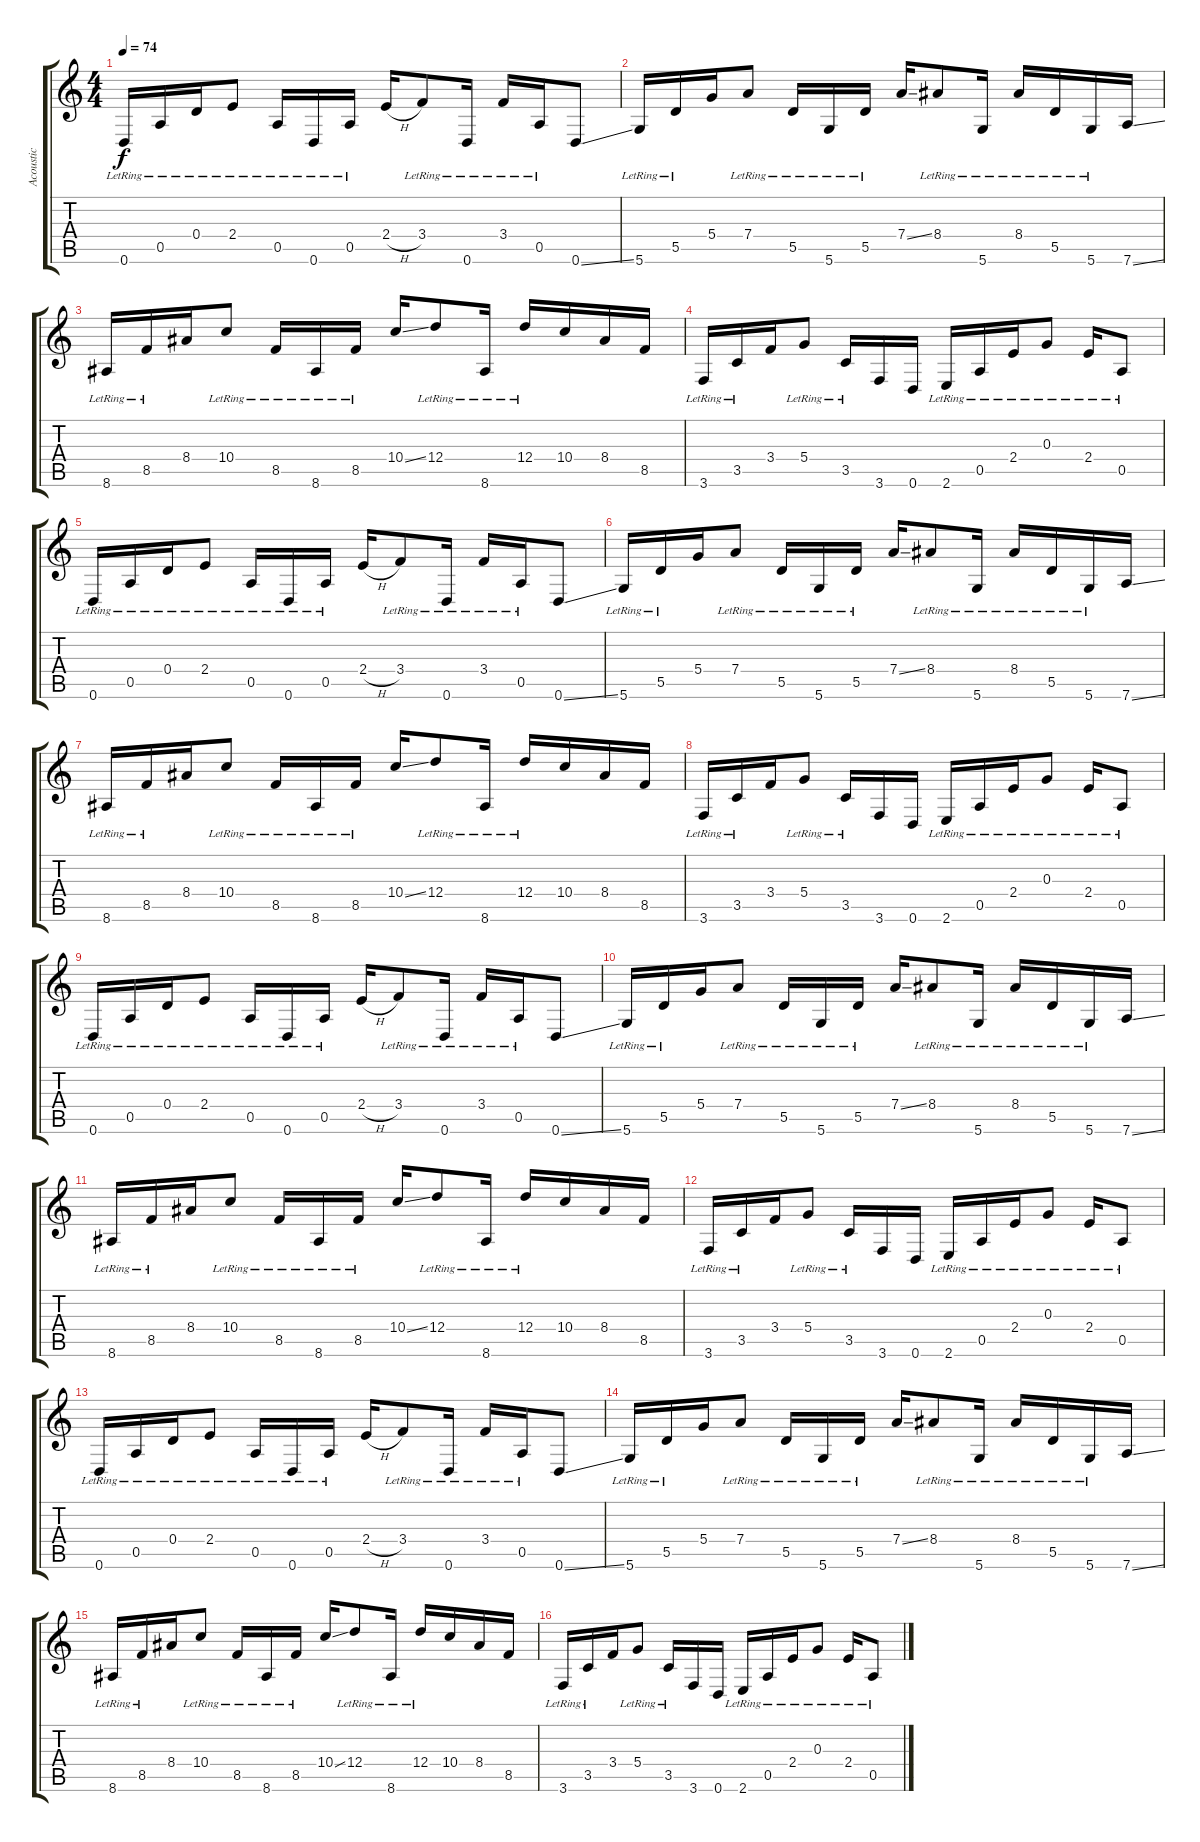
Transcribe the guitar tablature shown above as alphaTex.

\track ("Acoustic" "Acoustic") {instrument acousticguitarsteel}
\staff {score tabs}
\tuning (E4 B3 G3 D3 A2 D2) {hide}
\ts (4 4)
\tempo 74
\clef g2
\ks c
0.6{lr}.16{dy f volume 16 balance 3 instrument acousticguitarnylon} 0.5{lr}.16 0.4{lr}.16 2.4{lr}.8 0.5{lr}.16 0.6{lr}.16 0.5{lr}.16 2.4{h}.16 3.4{lr}.8 0.6{lr}.16 3.4{lr}.16 0.5{lr}.16 0.6{ss}.8 |
5.6{lr}.16 5.5{lr}.16 5.4.16 7.4{lr}.8 5.5{lr}.16 5.6{lr}.16 5.5{lr}.16 7.4{ss}.16 8.4{lr}.8 5.6{lr}.16 8.4{lr}.16 5.5{lr}.16 5.6{lr}.16 7.6{ss}.16 |
8.6{lr}.16 8.5{lr}.16 8.4.16 10.4{lr}.8 8.5{lr}.16 8.6{lr}.16 8.5{lr}.16 10.4{ss}.16 12.4{lr}.8 8.6{lr}.16 12.4{lr}.16 10.4.16 8.4.16 8.5.16 |
3.6{lr}.16 3.5{lr}.16 3.4.16 5.4{lr}.8 3.5{lr}.16 3.6.16 0.6.16 2.6{lr}.16 0.5{lr}.16 2.4{lr}.16 0.3{lr}.8 2.4{lr}.16 0.5{lr}.8 |
0.6{lr}.16 0.5{lr}.16 0.4{lr}.16 2.4{lr}.8 0.5{lr}.16 0.6{lr}.16 0.5{lr}.16 2.4{h}.16 3.4{lr}.8 0.6{lr}.16 3.4{lr}.16 0.5{lr}.16 0.6{ss}.8 |
5.6{lr}.16 5.5{lr}.16 5.4.16 7.4{lr}.8 5.5{lr}.16 5.6{lr}.16 5.5{lr}.16 7.4{ss}.16 8.4{lr}.8 5.6{lr}.16 8.4{lr}.16 5.5{lr}.16 5.6{lr}.16 7.6{ss}.16 |
8.6{lr}.16 8.5{lr}.16 8.4.16 10.4{lr}.8 8.5{lr}.16 8.6{lr}.16 8.5{lr}.16 10.4{ss}.16 12.4{lr}.8 8.6{lr}.16 12.4{lr}.16 10.4.16 8.4.16 8.5.16 |
3.6{lr}.16 3.5{lr}.16 3.4.16 5.4{lr}.8 3.5{lr}.16 3.6.16 0.6.16 2.6{lr}.16 0.5{lr}.16 2.4{lr}.16 0.3{lr}.8 2.4{lr}.16 0.5{lr}.8 |
0.6{lr}.16 0.5{lr}.16 0.4{lr}.16 2.4{lr}.8 0.5{lr}.16 0.6{lr}.16 0.5{lr}.16 2.4{h}.16 3.4{lr}.8 0.6{lr}.16 3.4{lr}.16 0.5{lr}.16 0.6{ss}.8 |
5.6{lr}.16 5.5{lr}.16 5.4.16 7.4{lr}.8 5.5{lr}.16 5.6{lr}.16 5.5{lr}.16 7.4{ss}.16 8.4{lr}.8 5.6{lr}.16 8.4{lr}.16 5.5{lr}.16 5.6{lr}.16 7.6{ss}.16 |
8.6{lr}.16 8.5{lr}.16 8.4.16 10.4{lr}.8 8.5{lr}.16 8.6{lr}.16 8.5{lr}.16 10.4{ss}.16 12.4{lr}.8 8.6{lr}.16 12.4{lr}.16 10.4.16 8.4.16 8.5.16 |
3.6{lr}.16 3.5{lr}.16 3.4.16 5.4{lr}.8 3.5{lr}.16 3.6.16 0.6.16 2.6{lr}.16 0.5{lr}.16 2.4{lr}.16 0.3{lr}.8 2.4{lr}.16 0.5{lr}.8 |
0.6{lr}.16 0.5{lr}.16 0.4{lr}.16 2.4{lr}.8 0.5{lr}.16 0.6{lr}.16 0.5{lr}.16 2.4{h}.16 3.4{lr}.8 0.6{lr}.16 3.4{lr}.16 0.5{lr}.16 0.6{ss}.8 |
5.6{lr}.16 5.5{lr}.16 5.4.16 7.4{lr}.8 5.5{lr}.16 5.6{lr}.16 5.5{lr}.16 7.4{ss}.16 8.4{lr}.8 5.6{lr}.16 8.4{lr}.16 5.5{lr}.16 5.6{lr}.16 7.6{ss}.16 |
8.6{lr}.16 8.5{lr}.16 8.4.16 10.4{lr}.8 8.5{lr}.16 8.6{lr}.16 8.5{lr}.16 10.4{ss}.16 12.4{lr}.8 8.6{lr}.16 12.4{lr}.16 10.4.16 8.4.16 8.5.16 |
3.6{lr}.16 3.5{lr}.16 3.4.16 5.4{lr}.8 3.5{lr}.16 3.6.16 0.6.16 2.6{lr}.16 0.5{lr}.16 2.4{lr}.16 0.3{lr}.8 2.4{lr}.16 0.5{lr}.8
